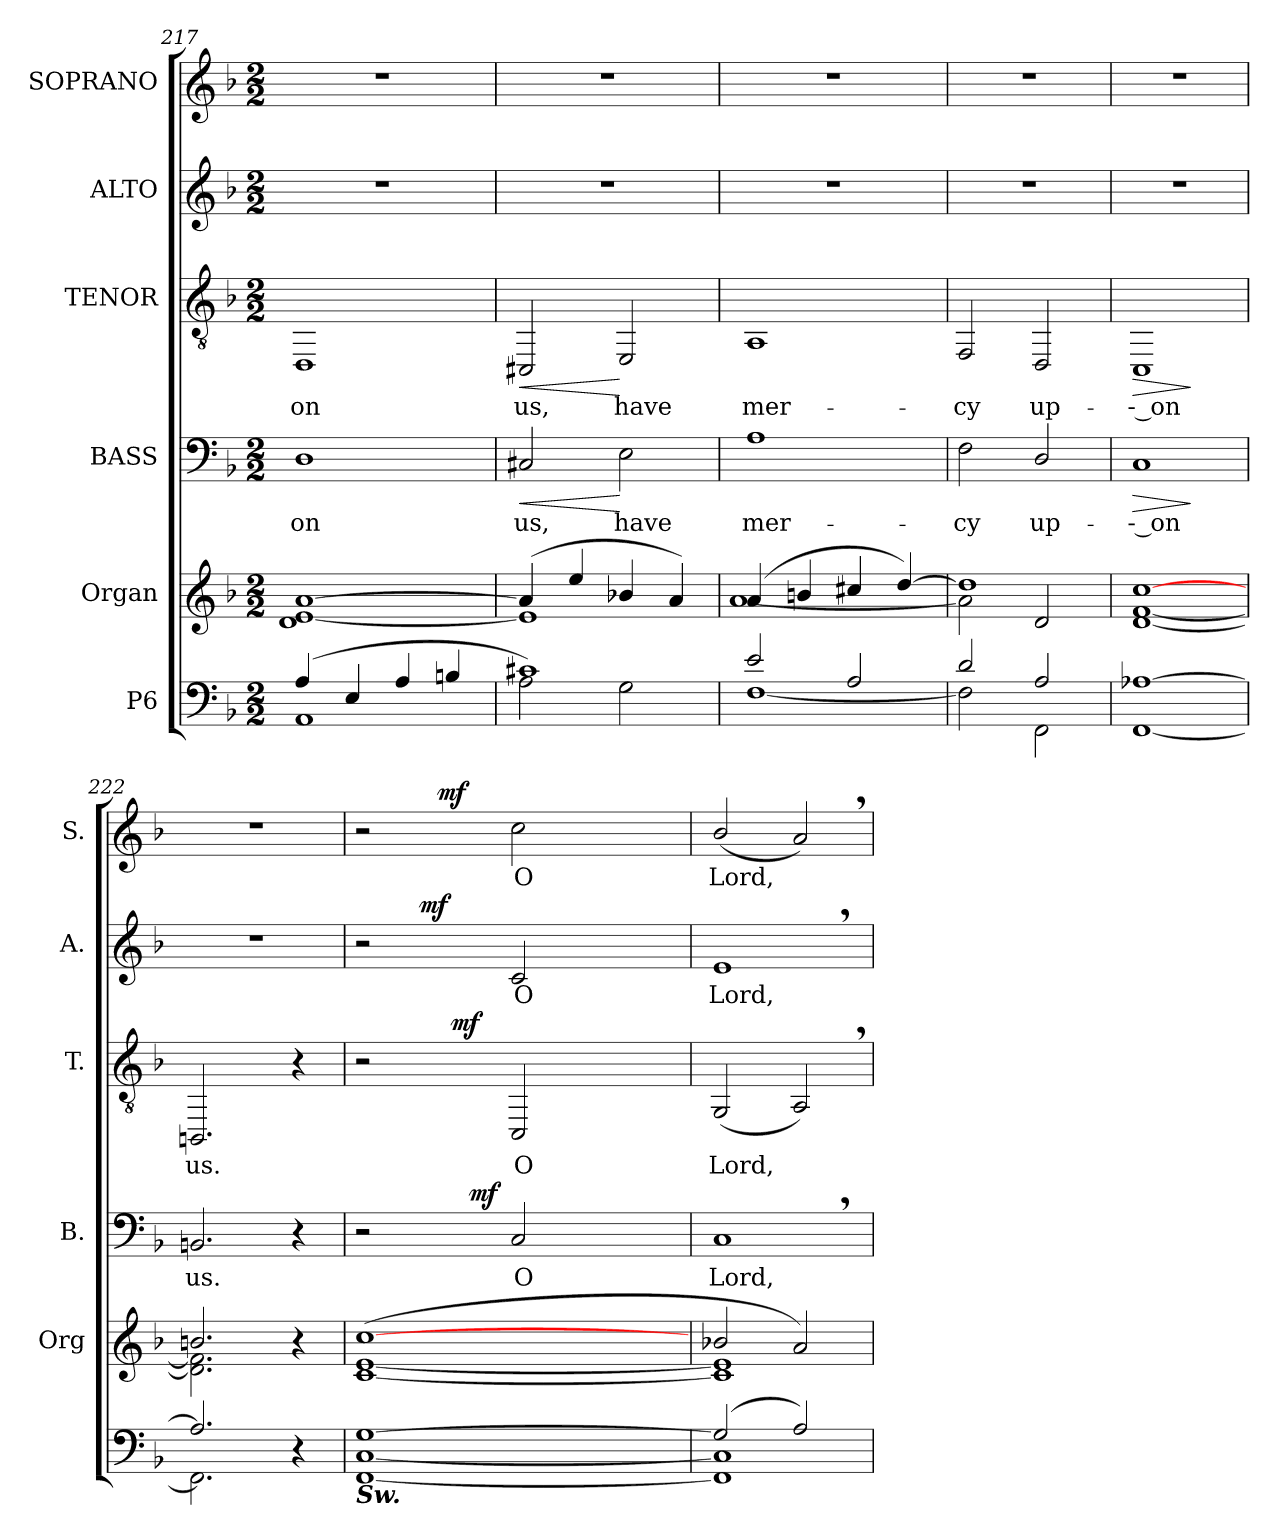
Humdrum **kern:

**kern	**kern	**kern	**text	**dynam	**kern	**text	**dynam	**kern	**text	**dynam	**kern	**text	**dynam
*part6	*part5	*part4	*part4	*part4	*part3	*part3	*part3	*part2	*part2	*part2	*part1	*part1	*part1
*staff6	*staff5	*staff4	*staff4	*staff4	*staff3	*staff3	*staff3	*staff2	*staff2	*staff2	*staff1	*staff1	*staff1
*I"P6	*I"Organ	*I"BASS	*	*	*I"TENOR	*	*	*I"ALTO	*	*	*I"SOPRANO	*	*
*	*I'Org	*I'B.	*	*	*I'T.	*	*	*I'A.	*	*	*I'S.	*	*
*clefF4	*clefG2	*clefF4	*	*	*clefGv2	*	*	*clefG2	*	*	*clefG2	*	*
*k[b-]	*k[b-]	*k[b-]	*	*	*k[b-]	*	*	*k[b-]	*	*	*k[b-]	*	*
*F:	*F:	*F:	*	*	*F:	*	*	*F:	*	*	*F:	*	*
*M2/2	*M2/2	*M2/2	*	*	*M2/2	*	*	*M2/2	*	*	*M2/2	*	*
=217	=217	=217	=217	=217	=217	=217	=217	=217	=217	=217	=217	=217	=217
*^	*^	*	*	*	*	*	*	*	*	*	*	*	*
!	!	!	!	!	!LO:LY:b:color=#000000	!	!	!	!	!	!	!	!	!	!
!	!	!	!	!	!	!	!	!LO:LY:b:color=#000000	!	!	!	!	!	!	!
(4Ai/	1AAi	[1ai	1di [1ei	1Di	-on	.	1DDi	-on	.	1r	.	.	1r	.	.
4Ei/	.	.	.	.	.	.	.	.	.	.	.	.	.	.	.
4Ai/	.	.	.	.	.	.	.	.	.	.	.	.	.	.	.
4Bni/	.	.	.	.	.	.	.	.	.	.	.	.	.	.	.
=218	=218	=218	=218	=218	=218	=218	=218	=218	=218	=218	=218	=218	=218	=218	=218
!	!	!	!	!	!LO:LY:b:color=#000000	!LO:HP:b	!	!	!	!	!	!	!	!	!
!	!	!	!	!	!	!	!	!LO:LY:b:color=#000000	!LO:HP:b	!	!	!	!	!	!
1c#Xi)	2Ai\	(4ai/]	1ei]	2C#Xi/	us,	<	2CC#Xi/	us,	<	1r	.	.	1r	.	.
.	.	4eei/	.	.	.	.	.	.	.	.	.	.	.	.	.
!	!	!	!	!	!LO:LY:b:color=#000000	!	!	!	!	!	!	!	!	!	!
!	!	!	!	!	!	!	!	!LO:LY:b:color=#000000	!	!	!	!	!	!	!
.	2Gi\	4b-Xi/	.	2Ei\	have	[	2EEi/	have	[	.	.	.	.	.	.
.	.	4ai/)	.	.	.	.	.	.	.	.	.	.	.	.	.
=219	=219	=219	=219	=219	=219	=219	=219	=219	=219	=219	=219	=219	=219	=219	=219
!	!	!	!	!	!LO:LY:b:color=#000000	!	!	!	!	!	!	!	!	!	!
!	!	!	!	!	!	!	!	!LO:LY:b:color=#000000	!	!	!	!	!	!	!
2ei/	[1Fi	(4ai/	[1ai	1Ai	mer-	.	1AAi	mer-	.	1r	.	.	1r	.	.
.	.	4bni/	.	.	.	.	.	.	.	.	.	.	.	.	.
2Ai/	.	4cc#Xi/	.	.	.	.	.	.	.	.	.	.	.	.	.
.	.	[4ddi/)	.	.	.	.	.	.	.	.	.	.	.	.	.
=220	=220	=220	=220	=220	=220	=220	=220	=220	=220	=220	=220	=220	=220	=220	=220
!	!	!	!	!	!LO:LY:b:color=#000000	!	!	!	!	!	!	!	!	!	!
!	!	!	!	!	!	!	!	!LO:LY:b:color=#000000	!	!	!	!	!	!	!
2di/	2Fi\]	1ddi]	2ai\]	2Fi\	-cy	.	2FFi/	-cy	.	1r	.	.	1r	.	.
!	!	!	!	!	!LO:LY:b:color=#000000	!	!	!	!	!	!	!	!	!	!
!	!	!	!	!	!	!	!	!LO:LY:b:color=#000000	!	!	!	!	!	!	!
2Ai/	2FFi\	.	2di/	2Di/	up-	.	2DDi/	up-	.	.	.	.	.	.	.
!!LO:LB:g=z
=221	=221	=221	=221	=221	=221	=221	=221	=221	=221	=221	=221	=221	=221	=221	=221
!	!	!	!	!	!LO:LY:b:color=#000000	!LO:HP:b	!	!	!	!	!	!	!	!	!
!	!	!	!	!	!	!	!	!LO:LY:b:color=#000000	!LO:HP:b	!	!	!	!	!	!
[1A-Xi	[1FFi	[1cci	[1di [1fi	1Ci	-- on	>	1CCi	-- on	>	1r	.	.	1r	.	.
*v	*v	*	*	*	*	*	*	*	*	*	*	*	*	*	*
*	*v	*v	*	*	*	*	*	*	*	*	*	*	*	*
.	.	.	.	]	.	.	]	.	.	.	.	.	.
=222	=222	=222	=222	=222	=222	=222	=222	=222	=222	=222	=222	=222	=222
*^	*^	*	*	*	*	*	*	*	*	*	*	*	*
!	!	!	!	!	!LO:LY:b:color=#000000	!	!	!	!	!	!	!	!	!	!
!	!	!	!	!	!	!	!	!LO:LY:b:color=#000000	!	!	!	!	!	!	!
2.A-i/]	2.FFi\]	2.bni/	2.di\] 2.fi]	2.BBni/	us.	.	2.BBBni/	us.	.	1r	.	.	1r	.	.
4r	4ryy	4r	4ryy	4r	.	.	4r	.	.	.	.	.	.	.	.
=223	=223	=223	=223	=223	=223	=223	=223	=223	=223	=223	=223	=223	=223	=223	=223
*	*	*	*	*^	*	*	*^	*	*	*^	*	*	*^	*	*
!LO:TX:b:Bi:t=Sw.	!	!	!	!	!	!	!	!	!	!	!	!	!	!	!	!	!	!	!
[1Gi	[1FFi [1Ci	([1cci	[1ci [1ei	2r	4ryy	.	.	2r	4ryy	.	.	2r	4ryy	.	.	2r	4ryy	.	.
.	.	.	.	.	16ryy	.	.	.	32ryy	.	.	.	64ryy	.	.	.	32ryy	.	.
.	.	.	.	.	.	.	.	.	.	.	.	.	512ryy	.	.	.	.	.	.
.	.	.	.	.	.	.	.	.	.	.	.	.	2ryy	.	mf	.	.	.	.
.	.	.	.	.	.	.	.	.	64ryy	.	.	.	.	.	.	.	128..ryy	.	.
.	.	.	.	.	.	.	.	.	.	.	.	.	.	.	.	.	2ryy	.	mf
.	.	.	.	.	.	.	.	.	128ryy	.	.	.	.	.	.	.	.	.	.
.	.	.	.	.	.	.	.	.	256ryy	.	.	.	.	.	.	.	.	.	.
.	.	.	.	.	.	.	.	.	1024ryy	.	.	.	.	.	.	.	.	.	.
.	.	.	.	.	.	.	.	.	2ryy	.	mf	.	.	.	.	.	.	.	.
.	.	.	.	.	64ryy	.	.	.	.	.	.	.	.	.	.	.	.	.	.
.	.	.	.	.	256.ryy	.	.	.	.	.	.	.	.	.	.	.	.	.	.
.	.	.	.	.	2ryy	.	mf	.	.	.	.	.	.	.	.	.	.	.	.
!	!	!	!	!	!	!LO:LY:b:color=#000000	!	!	!	!	!	!	!	!	!	!	!	!	!
!	!	!	!	!	!	!	!	!	!	!LO:LY:b:color=#000000	!	!	!	!	!	!	!	!	!
!	!	!	!	!	!	!	!	!	!	!	!	!	!	!LO:LY:b:color=#000000	!	!	!	!	!
!	!	!	!	!	!	!	!	!	!	!	!	!	!	!	!	!	!	!LO:LY:b:color=#000000	!
.	.	.	.	2Ci/	.	O	.	2CCi/	.	O	.	2ci/	.	O	.	2cci\	.	O	.
.	.	.	.	.	.	.	.	.	.	.	.	.	8ryy	.	.	.	.	.	.
.	.	.	.	.	.	.	.	.	.	.	.	.	.	.	.	.	8ryy	.	.
.	.	.	.	.	.	.	.	.	8ryy	.	.	.	.	.	.	.	.	.	.
.	.	.	.	.	8ryy	.	.	.	.	.	.	.	.	.	.	.	.	.	.
.	.	.	.	.	.	.	.	.	.	.	.	.	16ryy	.	.	.	.	.	.
.	.	.	.	.	.	.	.	.	.	.	.	.	.	.	.	.	16ryy	.	.
.	.	.	.	.	.	.	.	.	16ryy	.	.	.	.	.	.	.	.	.	.
.	.	.	.	.	.	.	.	.	.	.	.	.	32ryy	.	.	.	.	.	.
.	.	.	.	.	32ryy	.	.	.	.	.	.	.	.	.	.	.	.	.	.
.	.	.	.	.	.	.	.	.	.	.	.	.	.	.	.	.	64ryy	.	.
.	.	.	.	.	.	.	.	.	.	.	.	.	128..ryy	.	.	.	.	.	.
.	.	.	.	.	128ryy	.	.	.	.	.	.	.	.	.	.	.	.	.	.
.	.	.	.	.	.	.	.	.	512.ryy	.	.	.	.	.	.	.	.	.	.
.	.	.	.	.	512ryy	.	.	.	.	.	.	.	.	.	.	.	512ryy	.	.
*	*	*	*	*v	*v	*	*	*	*	*	*	*v	*v	*	*	*v	*v	*	*
*	*	*	*	*	*	*	*v	*v	*	*	*	*	*	*	*	*
=224	=224	=224	=224	=224	=224	=224	=224	=224	=224	=224	=224	=224	=224	=224	=224
*	*	*	*	*^	*	*	*^	*	*	*^	*	*	*^	*	*
!	!	!	!	!	!	!LO:LY:b:color=#000000	!	!	!	!	!	!	!	!	!	!	!	!	!
*	*	*	*	*v	*v	*	*	*	*	*	*	*v	*v	*	*	*v	*v	*	*
*	*	*	*	*	*	*	*v	*v	*	*	*	*	*	*	*	*
*	*	*	*	*^	*	*	*^	*	*	*^	*	*	*^	*	*
!	!	!	!	!	!	!	!	!	!	!LO:LY:b:color=#000000	!	!	!	!	!	!	!	!	!
*	*	*	*	*v	*v	*	*	*	*	*	*	*v	*v	*	*	*v	*v	*	*
*	*	*	*	*	*	*	*v	*v	*	*	*	*	*	*	*	*
*	*	*	*	*^	*	*	*^	*	*	*^	*	*	*^	*	*
!	!	!	!	!	!	!	!	!	!	!	!	!	!	!LO:LY:b:color=#000000	!	!	!	!	!
*	*	*	*	*v	*v	*	*	*	*	*	*	*v	*v	*	*	*v	*v	*	*
*	*	*	*	*	*	*	*v	*v	*	*	*	*	*	*	*	*
*	*	*	*	*^	*	*	*^	*	*	*^	*	*	*^	*	*
!	!	!	!	!	!	!	!	!	!	!	!	!	!	!	!	!	!	!LO:LY:b:color=#000000	!
*	*	*	*	*v	*v	*	*	*	*	*	*	*v	*v	*	*	*v	*v	*	*
*	*	*	*	*	*	*	*v	*v	*	*	*	*	*	*	*	*
(2Gi/]	1FFi] 1Ci]	2b-Xi/	1ci] 1ei]	1C,i	Lord,	.	(2GGi/	Lord,	.	1e,i	Lord,	.	(2b-i/	Lord,	.
2Ai/)	.	2ai/)	.	.	.	.	2AA,i/)	.	.	.	.	.	2a,i/)	.	.
*v	*v	*	*	*	*	*	*	*	*	*	*	*	*	*	*
*	*v	*v	*	*	*	*	*	*	*	*	*	*	*	*
=	=	=	=	=	=	=	=	=	=	=	=	=	=
*-	*-	*-	*-	*-	*-	*-	*-	*-	*-	*-	*-	*-	*-
